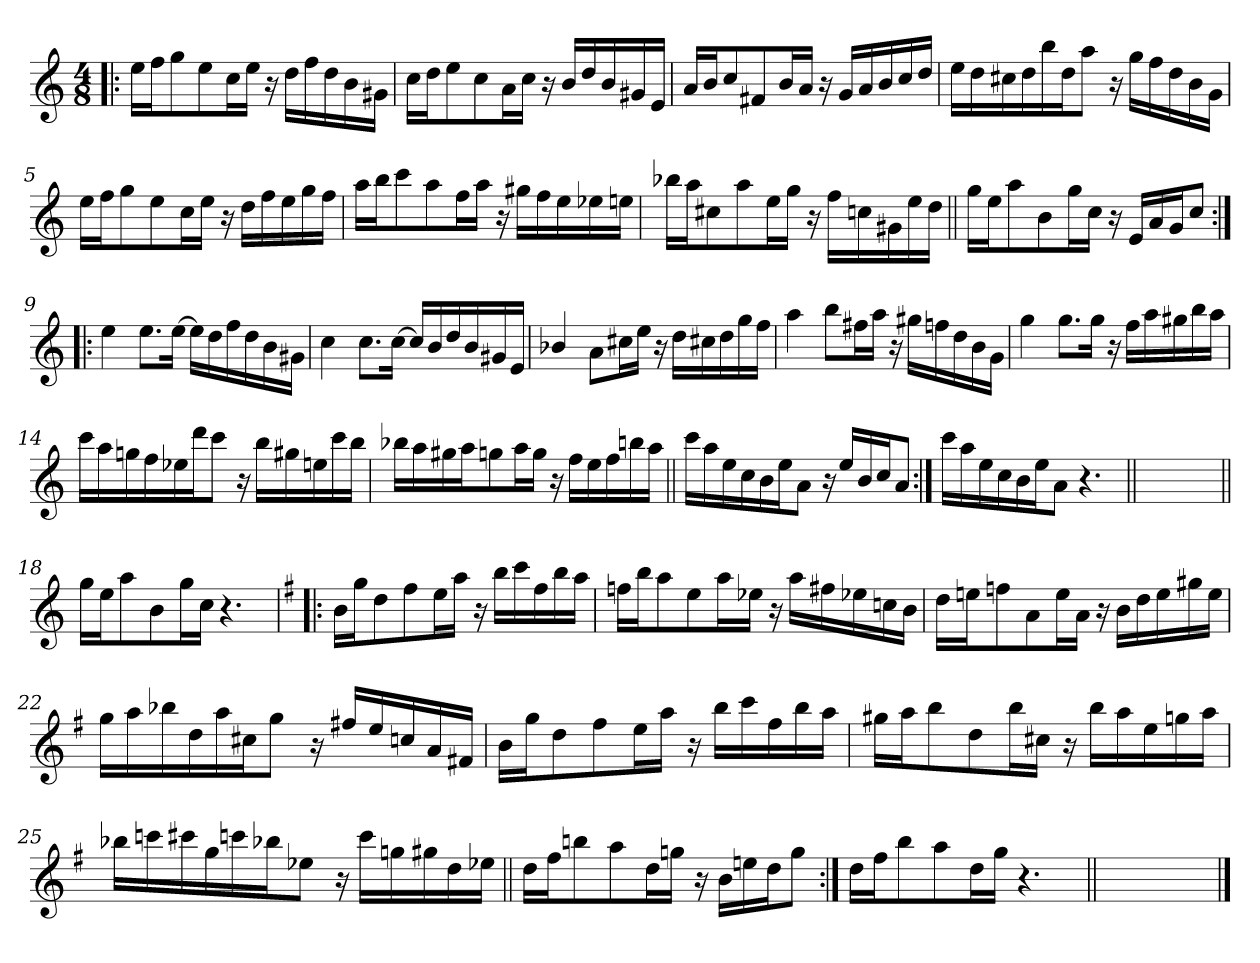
**kern
*part1
*staff1
*clefG2
*k[]
*C:
*M4/8+3/8
=1!|:
16ee\LL
16ff\J
8gg\
8ee\
16cc\L
16ee\JJ
16r
16dd\LL
16ff\
16dd\
16b\
16g#X\JJ
=2
16cc\LL
16dd\J
8ee\
8cc\
16a\L
16cc\JJ
16r
16b/LL
16dd/
16b/
16g#X/
16e/JJ
=3
16a/LL
16b/J
8cc/
8f#X/
16b/L
16a/JJ
16r
16g/LL
16a/
16b/
16cc/
16dd/JJ
!!LO:LB:g=z
=4
16ee\LL
16dd\
16cc#X\
16dd\
16bb\
16dd\J
8aa\J
16r
16gg\LL
16ff\
16dd\
16b\
16g\JJ
=5
16ee\LL
16ff\J
8gg\
8ee\
16cc\L
16ee\JJ
16r
16dd\LL
16ff\
16ee\
16gg\
16ff\JJ
=6
16aa\LL
16bb\J
8ccc\
8aa\
16ff\L
16aa\JJ
16r
16gg#X\LL
16ff\
16ee\
16ee-X\
16een\JJ
!!LO:LB:g=z
=7
16bb-X\LL
16aa\J
8cc#X\
8aa\
16ee\L
16gg\JJ
16r
16ff\LL
16ccn\
16g#X\
16ee\
16dd\JJ
=8||
16gg\LL
16ee\J
8aa\
8b\
16gg\L
16cc\JJ
16r
16e/LL
16a/
16g/J
8cc/J
=9:|!|:
4ee\
8.ee\L
[16ee\Jk
16ee\LL]
16dd\
16ff\
16dd\
16b\
16g#X\JJ
!!LO:LB:g=z
=10
4cc\
8.cc\L
[16cc\Jk
16cc/LL]
16b/
16dd/
16b/
16g#X/
16e/JJ
=11
4b-X/
8a\L
16cc#X\L
16ee\JJ
16r
16dd\LL
16cc#X\
16dd\
16gg\
16ff\JJ
=12
4aa\
8bb\L
16ff#X\L
16aa\JJ
16r
16gg#X\LL
16ffn\
16dd\
16b\
16g\JJ
!!LO:LB:g=z
=13
4gg\
8.gg\L
16gg\Jk
16r
16ff\LL
16aa\
16gg#X\
16bb\
16aa\JJ
=14
16ccc\LL
16aa\
16ggn\
16ff\
16ee-X\
16ddd\J
8ccc\J
16r
16bb\LL
16gg#X\
16een\
16ccc\
16bb\JJ
=15
16bb-X\LL
16aa\
16gg#X\
16aa\J
8ggn\
16aa\L
16gg\JJ
16r
16ff\LL
16ee\
16ff\
16bbn\
16aa\JJ
!!LO:LB:g=z
=16||
16ccc\LL
16aa\
16ee\
16cc\
16b\
16ee\J
8a\J
16r
16ee/LL
16b/
16cc/J
8a/J
=17:|!
16ccc\LL
16aa\
16ee\
16cc\
16b\
16ee\J
8a\J
4.r
=17X171||
2..ryy
=18||
16gg\LL
16ee\J
8aa\
8b\
16gg\L
16cc\JJ
4.r
!!LO:LB:g=z
=19!|:
*k[f#]
*G:
16b\LL
16gg\J
8dd\
8ff#\
16ee\L
16aa\JJ
16r
16bb\LL
16ccc\
16ff#\
16bb\
16aa\JJ
=20
16ffn\LL
16bb\J
8aa\
8ee\
16aa\L
16ee-X\JJ
16r
16aa\LL
16ff#X\
16ee-X\
16ccn\
16b\JJ
=21
16dd\LL
16een\J
8ffn\
8a\
16ee\L
16a\JJ
16r
16b\LL
16dd\
16ee\
16gg#X\
16ee\JJ
!!LO:LB:g=z
=22
16gg\LL
16aa\
16bb-X\
16dd\
16aa\
16cc#X\J
8gg\J
16r
16ff#X/LL
16ee/
16ccn/
16a/
16f#X/JJ
=23
16b\LL
16gg\J
8dd\
8ff#\
16ee\L
16aa\JJ
16r
16bb\LL
16ccc\
16ff#\
16bb\
16aa\JJ
=24
16gg#X\LL
16aa\J
8bb\
8dd\
16bb\L
16cc#X\JJ
16r
16bb\LL
16aa\
16ee\
16ggn\
16aa\JJ
!!LO:LB:g=z
=25
16bb-X\LL
16cccn\
16ccc#X\
16gg\
16cccn\
16bb-X\J
8ee-X\J
16r
16ccc\LL
16ggn\
16gg#X\
16dd\
16ee-X\JJ
=26||
16dd\LL
16ff#\J
8bbn\
8aa\
16dd\L
16ggn\JJ
16r
16b\LL
16een\
16dd\J
8gg\J
=27:|!
16dd\LL
16ff#\J
8bb\
8aa\
16dd\L
16gg\JJ
4.r
=28||
2..ryy
==
*-
